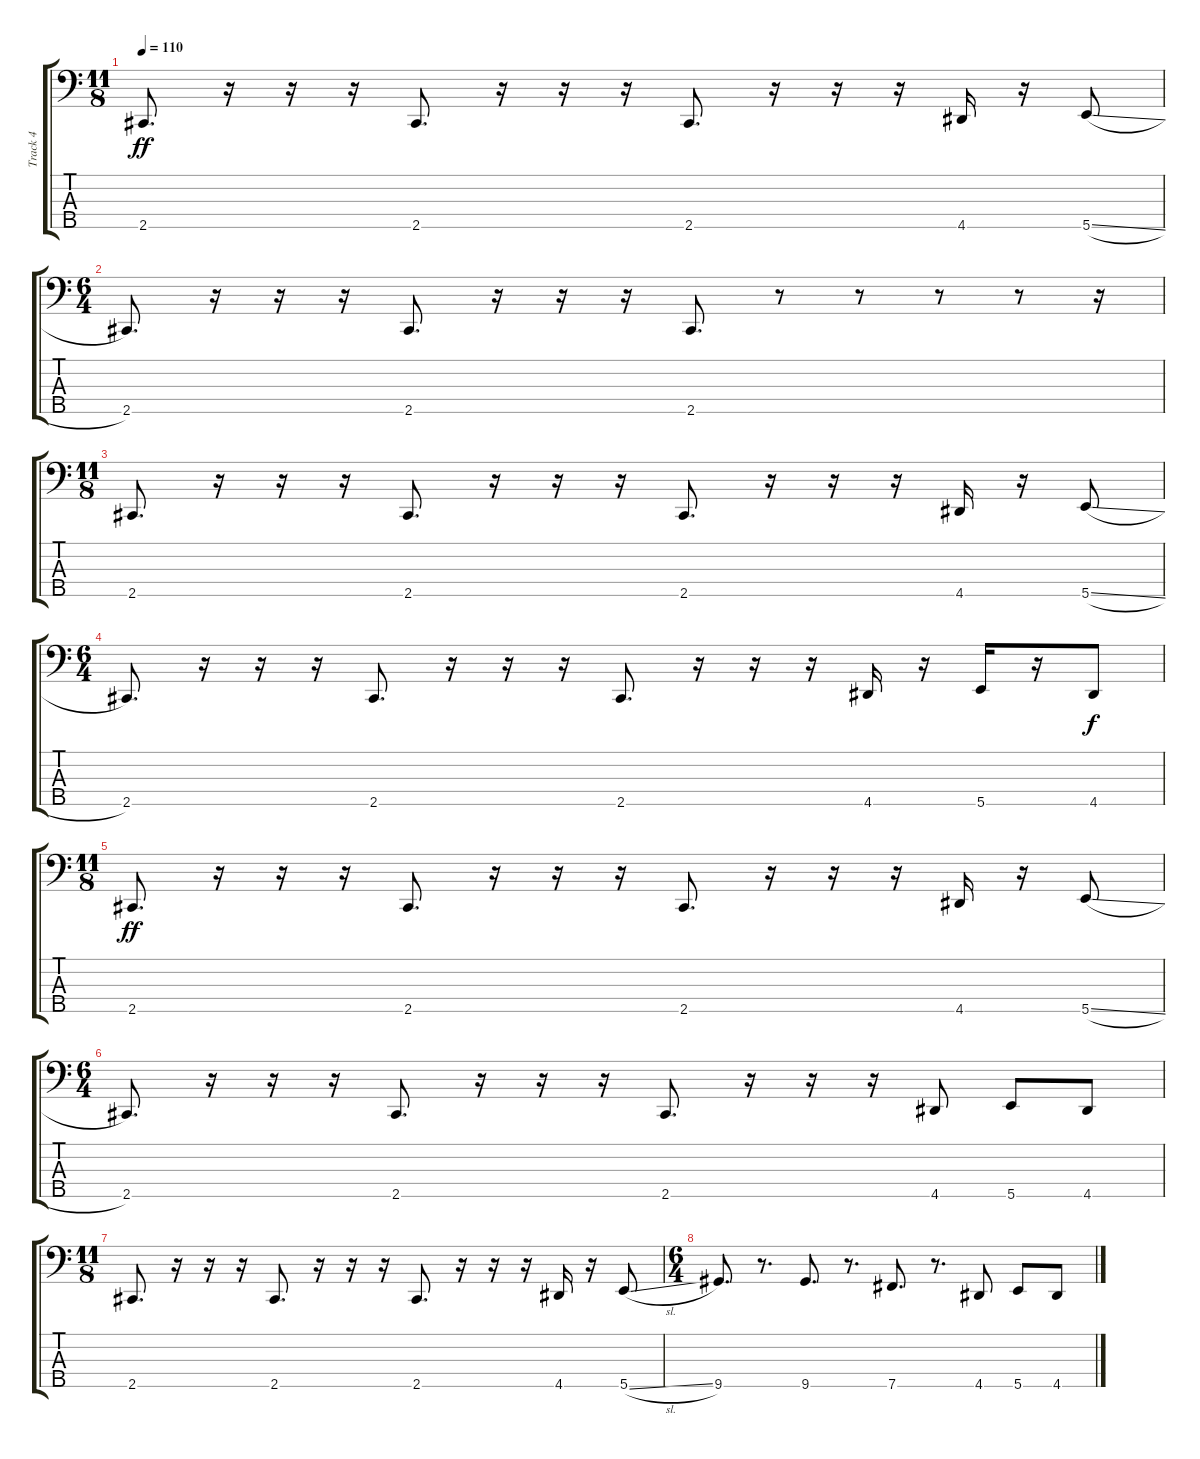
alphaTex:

\track ("Track 4" "Track 4") {instrument electricbassfinger}
\staff {score tabs}
\tuning (G2 D2 A1 E1 B0) {hide}
\ts (11 8)
\tempo 110
\clef f4
\ks c
2.5.8{d dy ff} r.16 r.16 r.16 2.5.8{d} r.16 r.16 r.16 2.5.8{d} r.16 r.16 r.16 4.5.16 r.16 5.5{sl}.8 |
\ts (6 4)
2.5.8{d} r.16 r.16 r.16 2.5.8{d} r.16 r.16 r.16 2.5.8{d} r.8 r.8 r.8 r.8 r.16 |
\ts (11 8)
2.5.8{d} r.16 r.16 r.16 2.5.8{d} r.16 r.16 r.16 2.5.8{d} r.16 r.16 r.16 4.5.16 r.16 5.5{sl}.8 |
\ts (6 4)
2.5.8{d} r.16 r.16 r.16 2.5.8{d} r.16 r.16 r.16 2.5.8{d} r.16 r.16 r.16 4.5.16 r.16 5.5.16 r.16 4.5.8{dy f} |
\ts (11 8)
2.5.8{d dy ff} r.16 r.16 r.16 2.5.8{d} r.16 r.16 r.16 2.5.8{d} r.16 r.16 r.16 4.5.16 r.16 5.5{sl}.8 |
\ts (6 4)
2.5.8{d} r.16 r.16 r.16 2.5.8{d} r.16 r.16 r.16 2.5.8{d} r.16 r.16 r.16 4.5.8 5.5.8 4.5.8 |
\ts (11 8)
2.5.8{d} r.16 r.16 r.16 2.5.8{d} r.16 r.16 r.16 2.5.8{d} r.16 r.16 r.16 4.5.16 r.16 5.5{sl}.8 |
\ts (6 4)
9.5.8{d} r.8{d} 9.5.8{d} r.8{d} 7.5.8{d} r.8{d} 4.5.8 5.5.8 4.5.8
